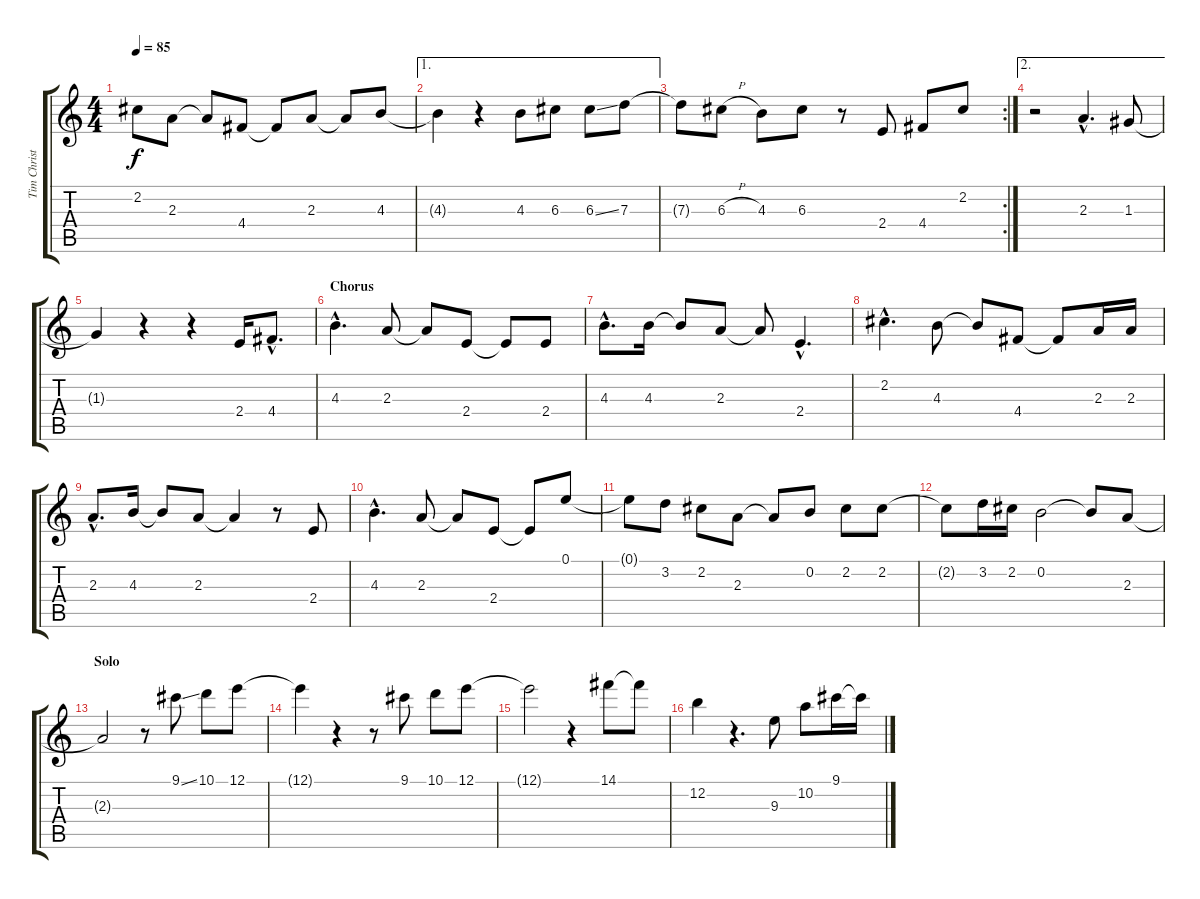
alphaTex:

\track ("Tim Christensen (Lead)" "Tim Christ") {instrument electricguitarjazz}
\staff {score tabs}
\tuning (E4 B3 G3 D3 A2 E2) {hide}
\ts (4 4)
\tempo 85
\clef g2
\ks c
2.2{t}.8{dy f} 2.3.8 2.3{t}.8 4.4.8 4.4{t}.8 2.3.8 2.3{t}.8 4.3.8 |
\ae 1
4.3{t}.4 r.4 4.3.8{volume 12 instrument distortionguitar} 6.3.8{volume 12 instrument distortionguitar} 6.3{ss}.8{volume 13 instrument distortionguitar} 7.3.8{volume 13 instrument distortionguitar} |
\rc 2
7.3{t}.8 6.3{h}.8{volume 13 instrument distortionguitar} 4.3.8{volume 13 instrument distortionguitar} 6.3.8{volume 12 instrument distortionguitar} r.8 2.4.8{volume 16 instrument electricguitarjazz} 4.4.8 2.2.8 |
\ae 2
r.2 2.3{hac}.4{d} 1.3.8 |
1.3{t}.4 r.4 r.4 2.4.16 4.4{hac}.8{d} |
\section ("" "Chorus")
4.3{hac}.4{d} 2.3.8 2.3{t}.8 2.4.8 2.4{t}.8 2.4.8 |
4.3{hac}.8{d} 4.3.16 4.3{t}.8 2.3.8 2.3{t}.8 2.4{hac}.4{d} |
2.2{hac}.4{d} 4.3.8 4.3{t}.8 4.4.8 4.4{t}.8 2.3.16 2.3.16 |
2.3{hac}.8{d} 4.3.16 4.3{t}.8 2.3.8 2.3{t}.4 r.8 2.4.8 |
4.3{hac}.4{d} 2.3.8 2.3{t}.8 2.4.8 2.4{t}.8 0.1.8 |
0.1{t}.8 3.2.8 2.2.8 2.3.8 2.3{t}.8 0.2.8 2.2.8 2.2.8 |
2.2{t}.8 3.2.16 2.2.16 0.2.2 0.2{t}.8 2.3.8 |
\section ("" "Solo")
2.3{t}.2 r.8 9.1{ss}.8 10.1.8 12.1.8 |
12.1{t}.4 r.4 r.8 9.1.8 10.1.8 12.1.8 |
12.1{t}.2 r.4 14.1.8 14.1{t}.8 |
12.2.4 r.4{d} 9.3.8 10.2.8 9.1.16 9.1{t}.16
